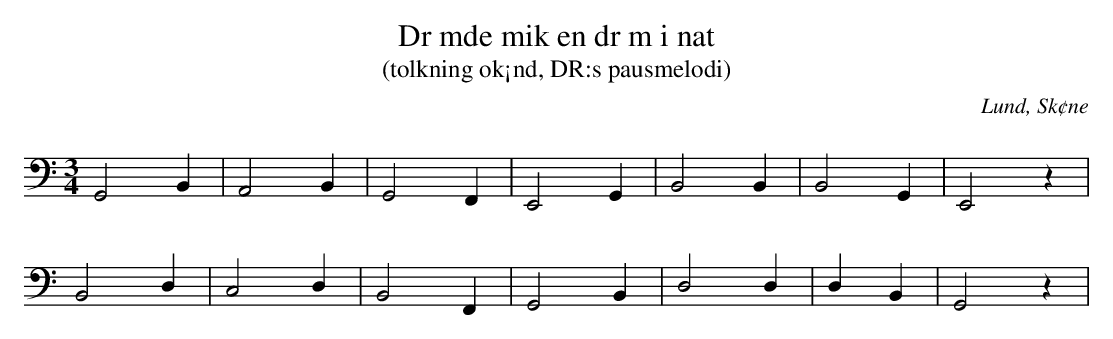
X:1
T:Dr mde mik en dr m i nat
T:(tolkning ok¡nd, DR:s pausmelodi)
O:Lund, Sk¢ne
M:3/4
L:1/4
K:C bass
G,,2B,,|A,,2B,,|G,,2F,,|E,,2G,,|B,,2B,,|B,,2G,,|E,,2z|
B,,2D, |C,2 D, |B,,2F,,|G,,2B,,|D,2 D, |D, 2B,,|G,,2z|
